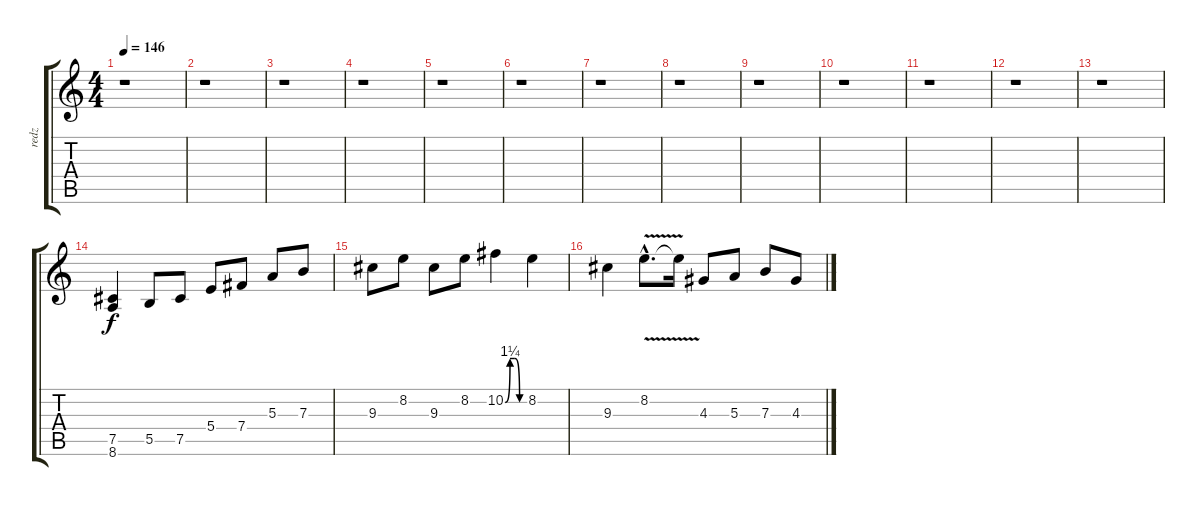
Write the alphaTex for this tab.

\track ("redz" "redz") {instrument distortionguitar}
\staff {score tabs}
\tuning (Db4 Ab3 E3 B2 Gb2 Db2) {hide}
\ts (4 4)
\tempo 146
\clef g2
\ks c
r.1{dy f} |
r.1 |
r.1 |
r.1 |
r.1 |
r.1 |
r.1 |
r.1 |
r.1 |
r.1 |
r.1 |
r.1 |
r.1 |
(7.5 8.6).4 5.5.8 7.5.8 5.4.8 7.4.8 5.3.8 7.3.8 |
9.3.8 8.2.8 9.3.8 8.2.8 10.2{be (custom 0 0 15 5 30 5 45 0 60 0)}.4 8.2.4 |
9.3.4 8.2{v hac}.8{d} 8.2{t}.16 4.3.8 5.3.8 7.3.8 4.3.8
